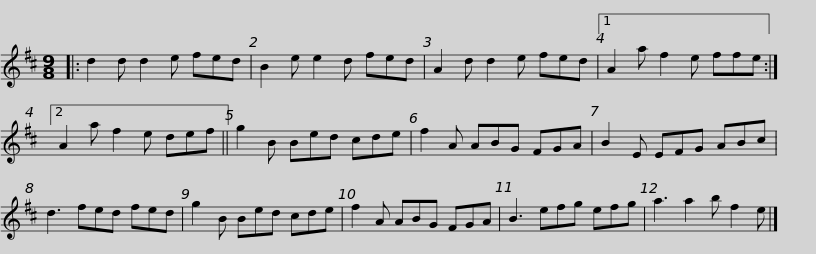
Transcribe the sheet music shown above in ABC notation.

X:1
L:1/8
M:9/8
I:linebreak $
K:D
V:1 treble
V:1
|: d2 d d2 e fed | B2 e e2 d fed | A2 d d2 e fed |1 A2 a f2 e ffe :|2 A2 a f2 e def ||$ %5
 g2 B Bed cde | f2 A ABG FGA | B2 E EFG ABc | d3 fed fed | g2 B Bed cde |$ %10
 f2 A ABG FGA | B3 efg efg | a3 a2 b f2 e |] %13
